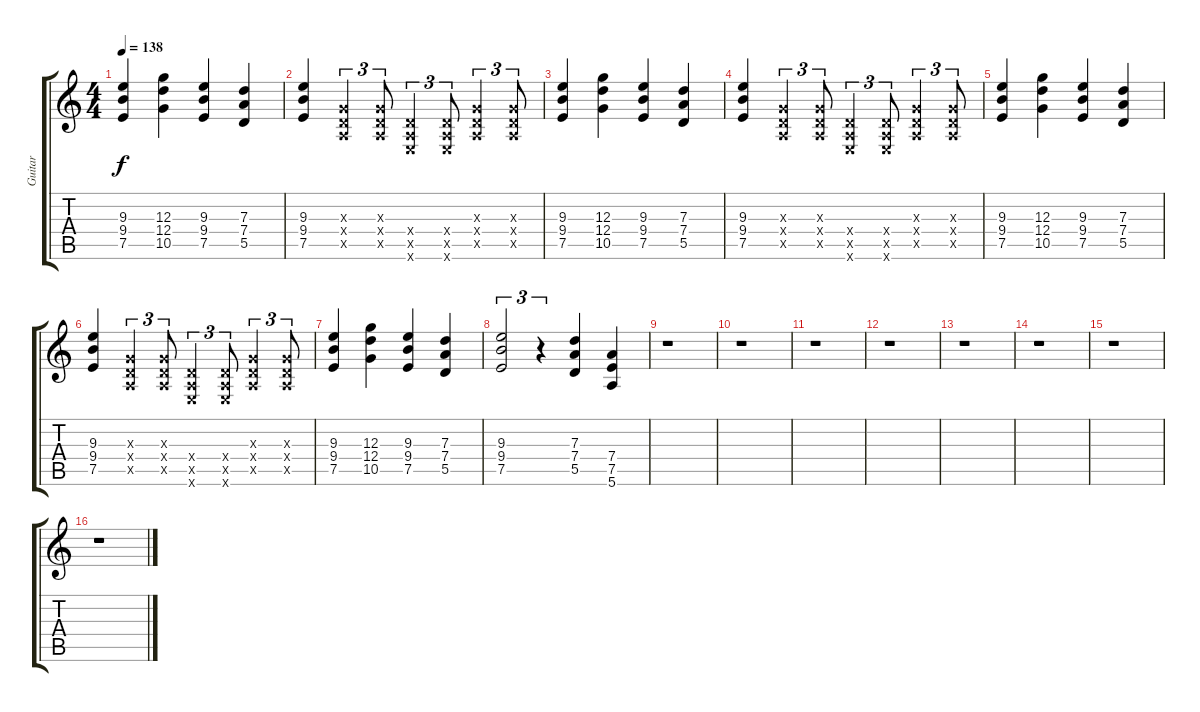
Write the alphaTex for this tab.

\track ("Guitar" "Guitar") {instrument distortionguitar}
\staff {score tabs}
\tuning (E4 B3 G3 D3 A2 E2) {hide}
\ts (4 4)
\tempo 138
\clef g2
\ks c
(9.3 9.4 7.5).4{dy f} (12.3 12.4 10.5).4 (9.3 9.4 7.5).4 (7.3 7.4 5.5).4 |
(9.3 9.4 7.5).4 (0.3{x} 0.4{x} 0.5{x}).4{tu (3 2)} (0.3{x} 0.4{x} 0.5{x}).8{tu (3 2)} (0.4{x} 0.5{x} 0.6{x}).4{tu (3 2)} (0.4{x} 0.5{x} 0.6{x}).8{tu (3 2)} (0.3{x} 0.4{x} 0.5{x}).4{tu (3 2)} (0.3{x} 0.4{x} 0.5{x}).8{tu (3 2)} |
(9.3 9.4 7.5).4 (12.3 12.4 10.5).4 (9.3 9.4 7.5).4 (7.3 7.4 5.5).4 |
(9.3 9.4 7.5).4 (0.3{x} 0.4{x} 0.5{x}).4{tu (3 2)} (0.3{x} 0.4{x} 0.5{x}).8{tu (3 2)} (0.4{x} 0.5{x} 0.6{x}).4{tu (3 2)} (0.4{x} 0.5{x} 0.6{x}).8{tu (3 2)} (0.3{x} 0.4{x} 0.5{x}).4{tu (3 2)} (0.3{x} 0.4{x} 0.5{x}).8{tu (3 2)} |
(9.3 9.4 7.5).4 (12.3 12.4 10.5).4 (9.3 9.4 7.5).4 (7.3 7.4 5.5).4 |
(9.3 9.4 7.5).4 (0.3{x} 0.4{x} 0.5{x}).4{tu (3 2)} (0.3{x} 0.4{x} 0.5{x}).8{tu (3 2)} (0.4{x} 0.5{x} 0.6{x}).4{tu (3 2)} (0.4{x} 0.5{x} 0.6{x}).8{tu (3 2)} (0.3{x} 0.4{x} 0.5{x}).4{tu (3 2)} (0.3{x} 0.4{x} 0.5{x}).8{tu (3 2)} |
(9.3 9.4 7.5).4 (12.3 12.4 10.5).4 (9.3 9.4 7.5).4 (7.3 7.4 5.5).4 |
(9.3 9.4 7.5).2{tu (3 2)} r.4{tu (3 2)} (7.3 7.4 5.5).4 (7.4 7.5 5.6).4 |
r.1 |
r.1 |
r.1 |
r.1 |
r.1 |
r.1 |
r.1 |
r.1
